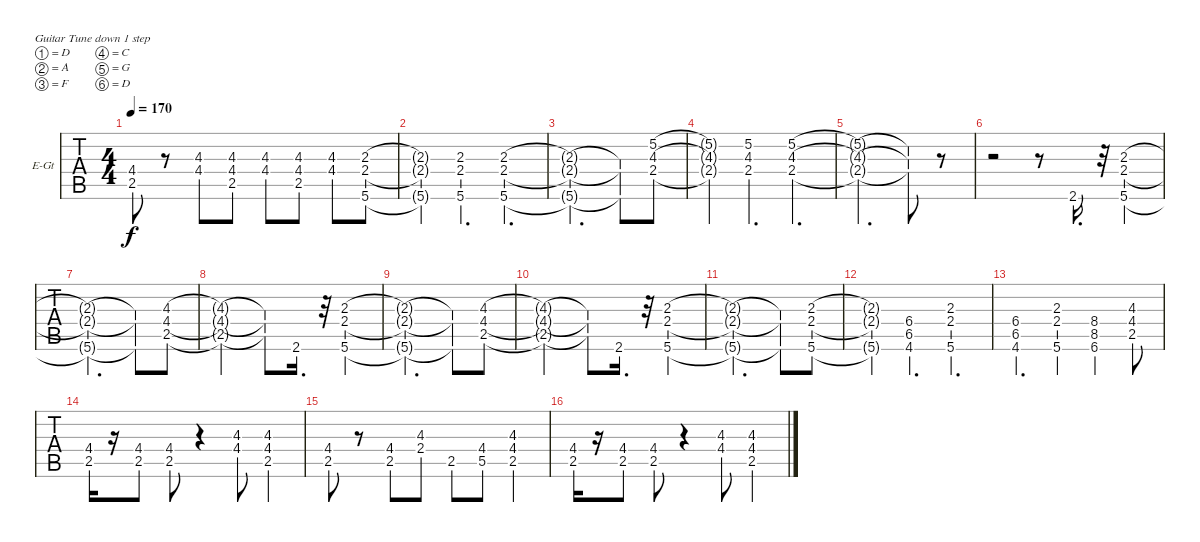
\bracketExtendMode groupsimilarinstruments
\firstSystemTrackNameOrientation horizontal
\otherSystemsTrackNameOrientation horizontal
\track ("Padge" "E-Gt") {instrument overdrivenguitar}
\staff {tabs}
\tuning (D4 A3 F3 C3 G2 D2)
\ts (4 4)
\tempo 170
\clef g2
\ks c
(4.4 2.5).8{dy f} r.8 (4.3 4.4).8 (4.3 4.4 2.5).8 (4.3 4.4).8 (4.3 4.4 2.5).8 (4.3 4.4).8 (2.3 2.4 5.6).8 |
(2.3{t} 2.4{t} 5.6{t}).4 (2.3 2.4 5.6).4{d} (2.3 2.4 5.6).4{d} |
(2.3{t} 2.4{t} 5.6{t}).2{d} (2.3{t} 2.4{t} 5.6{t}).8 (5.2 4.3 2.4).8 |
(5.2{t} 4.3{t} 2.4{t}).4 (5.2 4.3 2.4).4{d} (5.2 4.3 2.4).4{d} |
(5.2{t} 4.3{t} 2.4{t}).2{d} (5.2{t} 4.3{t} 2.4{t}).8 r.8 |
r.2 r.8 2.6.16{d} r.32 (2.3 2.4 5.6).4 |
(2.3{t} 2.4{t} 5.6{t}).2{d} (2.3{t} 2.4{t} 5.6{t}).8 (4.3 4.4 2.5).8 |
(4.3{t} 4.4{t} 2.5{t}).2 (4.3{t} 4.4{t} 2.5{t}).8 2.6.16{d} r.32 (2.3 2.4 5.6).4 |
(2.3{t} 2.4{t} 5.6{t}).2{d} (2.3{t} 2.4{t} 5.6{t}).8 (4.3 4.4 2.5).8 |
(4.3{t} 4.4{t} 2.5{t}).2 (4.3{t} 4.4{t} 2.5{t}).8 2.6.16{d} r.32 (2.3 2.4 5.6).4 |
(2.3{t} 2.4{t} 5.6{t}).2{d} (2.3{t} 2.4{t} 5.6{t}).8 (2.3 2.4 5.6).8 |
(2.3{t} 2.4{t} 5.6{t}).4 (6.4 6.5 4.6).4{d} (2.3 2.4 5.6).4{d} |
(6.4 6.5 4.6).4{d} (2.3 2.4 5.6).4 (8.4 8.5 6.6).4 (4.3 4.4 2.5).8 |
(4.4 2.5).16 r.16 (4.4 2.5).8 (4.4 2.5).8 r.4 (4.3 4.4).8 (4.3 4.4 2.5).4 |
(4.4 2.5).8 r.8 (4.4 2.5).8 (4.3 2.4).8 2.5.8 (4.4 5.5).8 (4.3 4.4 2.5).4 |
(4.4 2.5).16 r.16 (4.4 2.5).8 (4.4 2.5).8 r.4 (4.3 4.4).8 (4.3 4.4 2.5).4
